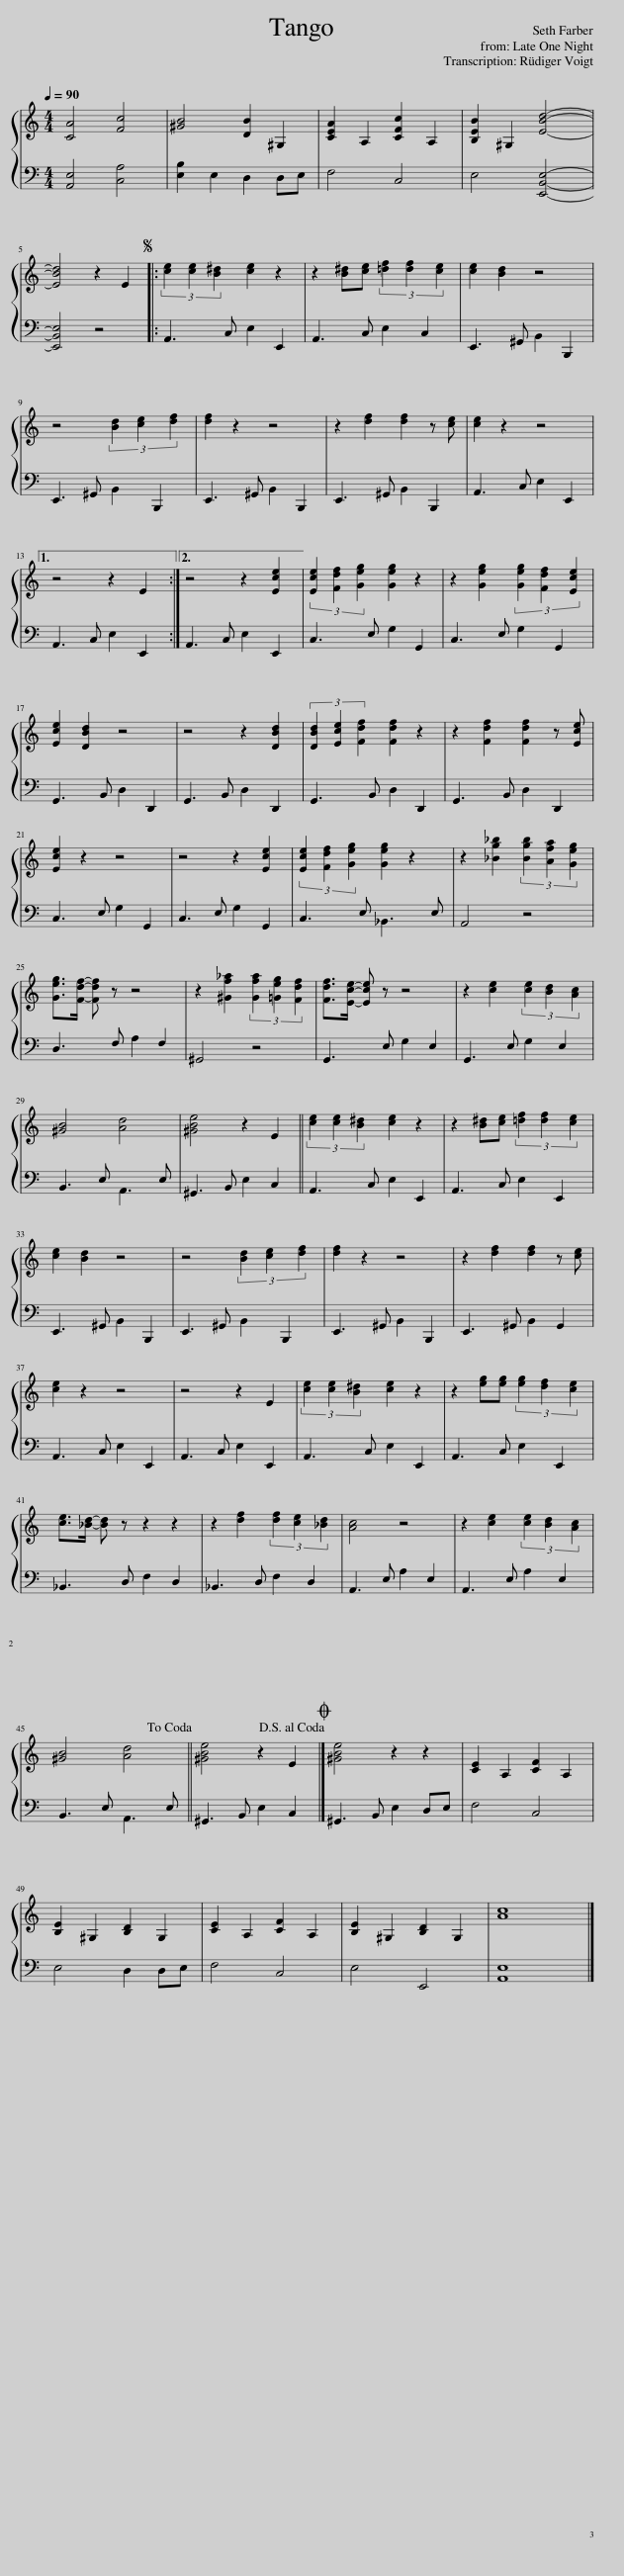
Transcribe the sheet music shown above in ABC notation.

X:1
%%score { 1 | 2 }
L:1/8
Q:1/4=90
M:4/4
I:linebreak $
K:C
V:1 treble
V:2 bass
V:1
 [CA]4 [Fc]4 | [^GB]4 [DB]2 ^G,2 | [CEA]2 A,2 [CFc]2 A,2 | [B,EB]2 ^G,2 [EBd]4- |$ [EBd]4 z2 E2 |: %5
S (3[ce]2 [ce]2 [B^d]2 [ce]2 z2 | z2 [B^d][ce] (3[=df]2 [df]2 [ce]2 | [ce]2 [Bd]2 z4 |$ z4 (3[Bd]2 [ce]2 [df]2 | [df]2 z2 z4 | %10
 z2 [df]2 [df]2 z [ce] | [ce]2 z2 z4 |1$ z4 z2 E2 :|2 z4 z2 [Ece]2 || (3[Ece]2 [Fdf]2 [Geg]2 [Geg]2 z2 | %15
 z2 [Geg]2 (3[Geg]2 [Fdf]2 [Ece]2 |$ [Ece]2 [DBd]2 z4 | z4 z2 [DBd]2 | (3[DBd]2 [Ece]2 [Fdf]2 [Fdf]2 z2 | z2 [Fdf]2 [Fdf]2 z [Ece] |$ %20
 [Ece]2 z2 z4 | z4 z2 [Ece]2 | (3[Ece]2 [Fdf]2 [Geg]2 [Geg]2 z2 | z2 [_Bg_b]2 (3[Bgb]2 [Afa]2 [Geg]2 |$ [Geg]>[Fdf]- [Fdf] z z4 | %25
 z2 [^Gf_a]2 (3[Gfa]2 [=Geg]2 [Fdf]2 | [Fdf]>[Ece]- [Ece] z z4 | z2 [ce]2 (3[ce]2 [Bd]2 [Ac]2 |$ [^GB]4 [Ad]4 | [^GBe]4 z2 E2 || %30
 (3[ce]2 [ce]2 [B^d]2 [ce]2 z2 | z2 [B^d][ce] (3[=df]2 [df]2 [ce]2 |$ [ce]2 [Bd]2 z4 | z4 (3[Bd]2 [ce]2 [df]2 | [df]2 z2 z4 | %35
 z2 [df]2 [df]2 z [ce] |$ [ce]2 z2 z4 | z4 z2 E2 | (3[ce]2 [ce]2 [B^d]2 [ce]2 z2 | z2 [eg][eg] (3[eg]2 [df]2 [ce]2 |$ %40
 [ce]>[_Bd]- [Bd] z z2 z2 | z2 [df]2 (3[df]2 [ce]2 [_Bd]2 | [Ac]4 z4 | z2 [ce]2 (3[ce]2 [Bd]2 [Ac]2 |$ [^GB]4 [Ad]4!dacoda! || %45
 [^GBe]4 z2 E2!D.S.! |]O [^GBe]4 z2 z2 | [CE]2 A,2 [CF]2 A,2 |$ [B,E]2 ^G,2 [B,D]2 G,2 | [CE]2 A,2 [CF]2 A,2 | %50
 [B,E]2 ^G,2 [B,D]2 G,2 | [Ac]8 |] %52
V:2
 [A,,E,]4 [C,A,]4 | [E,B,]2 E,2 D,2 D,E, | F,4 C,4 | E,4 [E,,B,,E,]4- |$ [E,,B,,E,]4 z4 |: %5
 A,,3 C, E,2 E,,2 | A,,3 C, E,2 C,2 | E,,3 ^G,, B,,2 B,,,2 |$ E,,3 ^G,, B,,2 B,,,2 | E,,3 ^G,, B,,2 B,,,2 | %10
 E,,3 ^G,, B,,2 B,,,2 | A,,3 C, E,2 E,,2 |1$ A,,3 C, E,2 E,,2 :|2 A,,3 C, E,2 E,,2 || C,3 E, G,2 G,,2 | %15
 C,3 E, G,2 G,,2 |$ G,,3 B,, D,2 D,,2 | G,,3 B,, D,2 D,,2 | G,,3 B,, D,2 D,,2 | G,,3 B,, D,2 D,,2 |$ %20
 C,3 E, G,2 G,,2 | C,3 E, G,2 G,,2 | C,3 E, _B,,3 E, | A,,4 z4 |$ D,3 F, A,2 F,2 | %25
 ^G,,4 z4 | G,,3 E, G,2 E,2 | G,,3 E, G,2 E,2 |$ B,,3 E, A,,3 E, | ^G,,3 B,, E,2 C,2 || %30
 A,,3 C, E,2 E,,2 | A,,3 C, E,2 E,,2 |$ E,,3 ^G,, B,,2 B,,,2 | E,,3 ^G,, B,,2 B,,,2 | E,,3 ^G,, B,,2 B,,,2 | %35
 E,,3 ^G,, B,,2 G,,2 |$ A,,3 C, E,2 E,,2 | A,,3 C, E,2 E,,2 | A,,3 C, E,2 E,,2 | A,,3 C, E,2 E,,2 |$ %40
 _B,,3 D, F,2 D,2 | _B,,3 D, F,2 D,2 | A,,3 E, A,2 E,2 | A,,3 E, A,2 E,2 |$ B,,3 E, A,,3 E, || %45
 ^G,,3 B,, E,2 C,2 |] ^G,,3 B,, E,2 D,E, | F,4 C,4 |$ E,4 D,2 D,E, | F,4 C,4 | %50
 E,4 E,,4 | [A,,E,]8 |] %52
